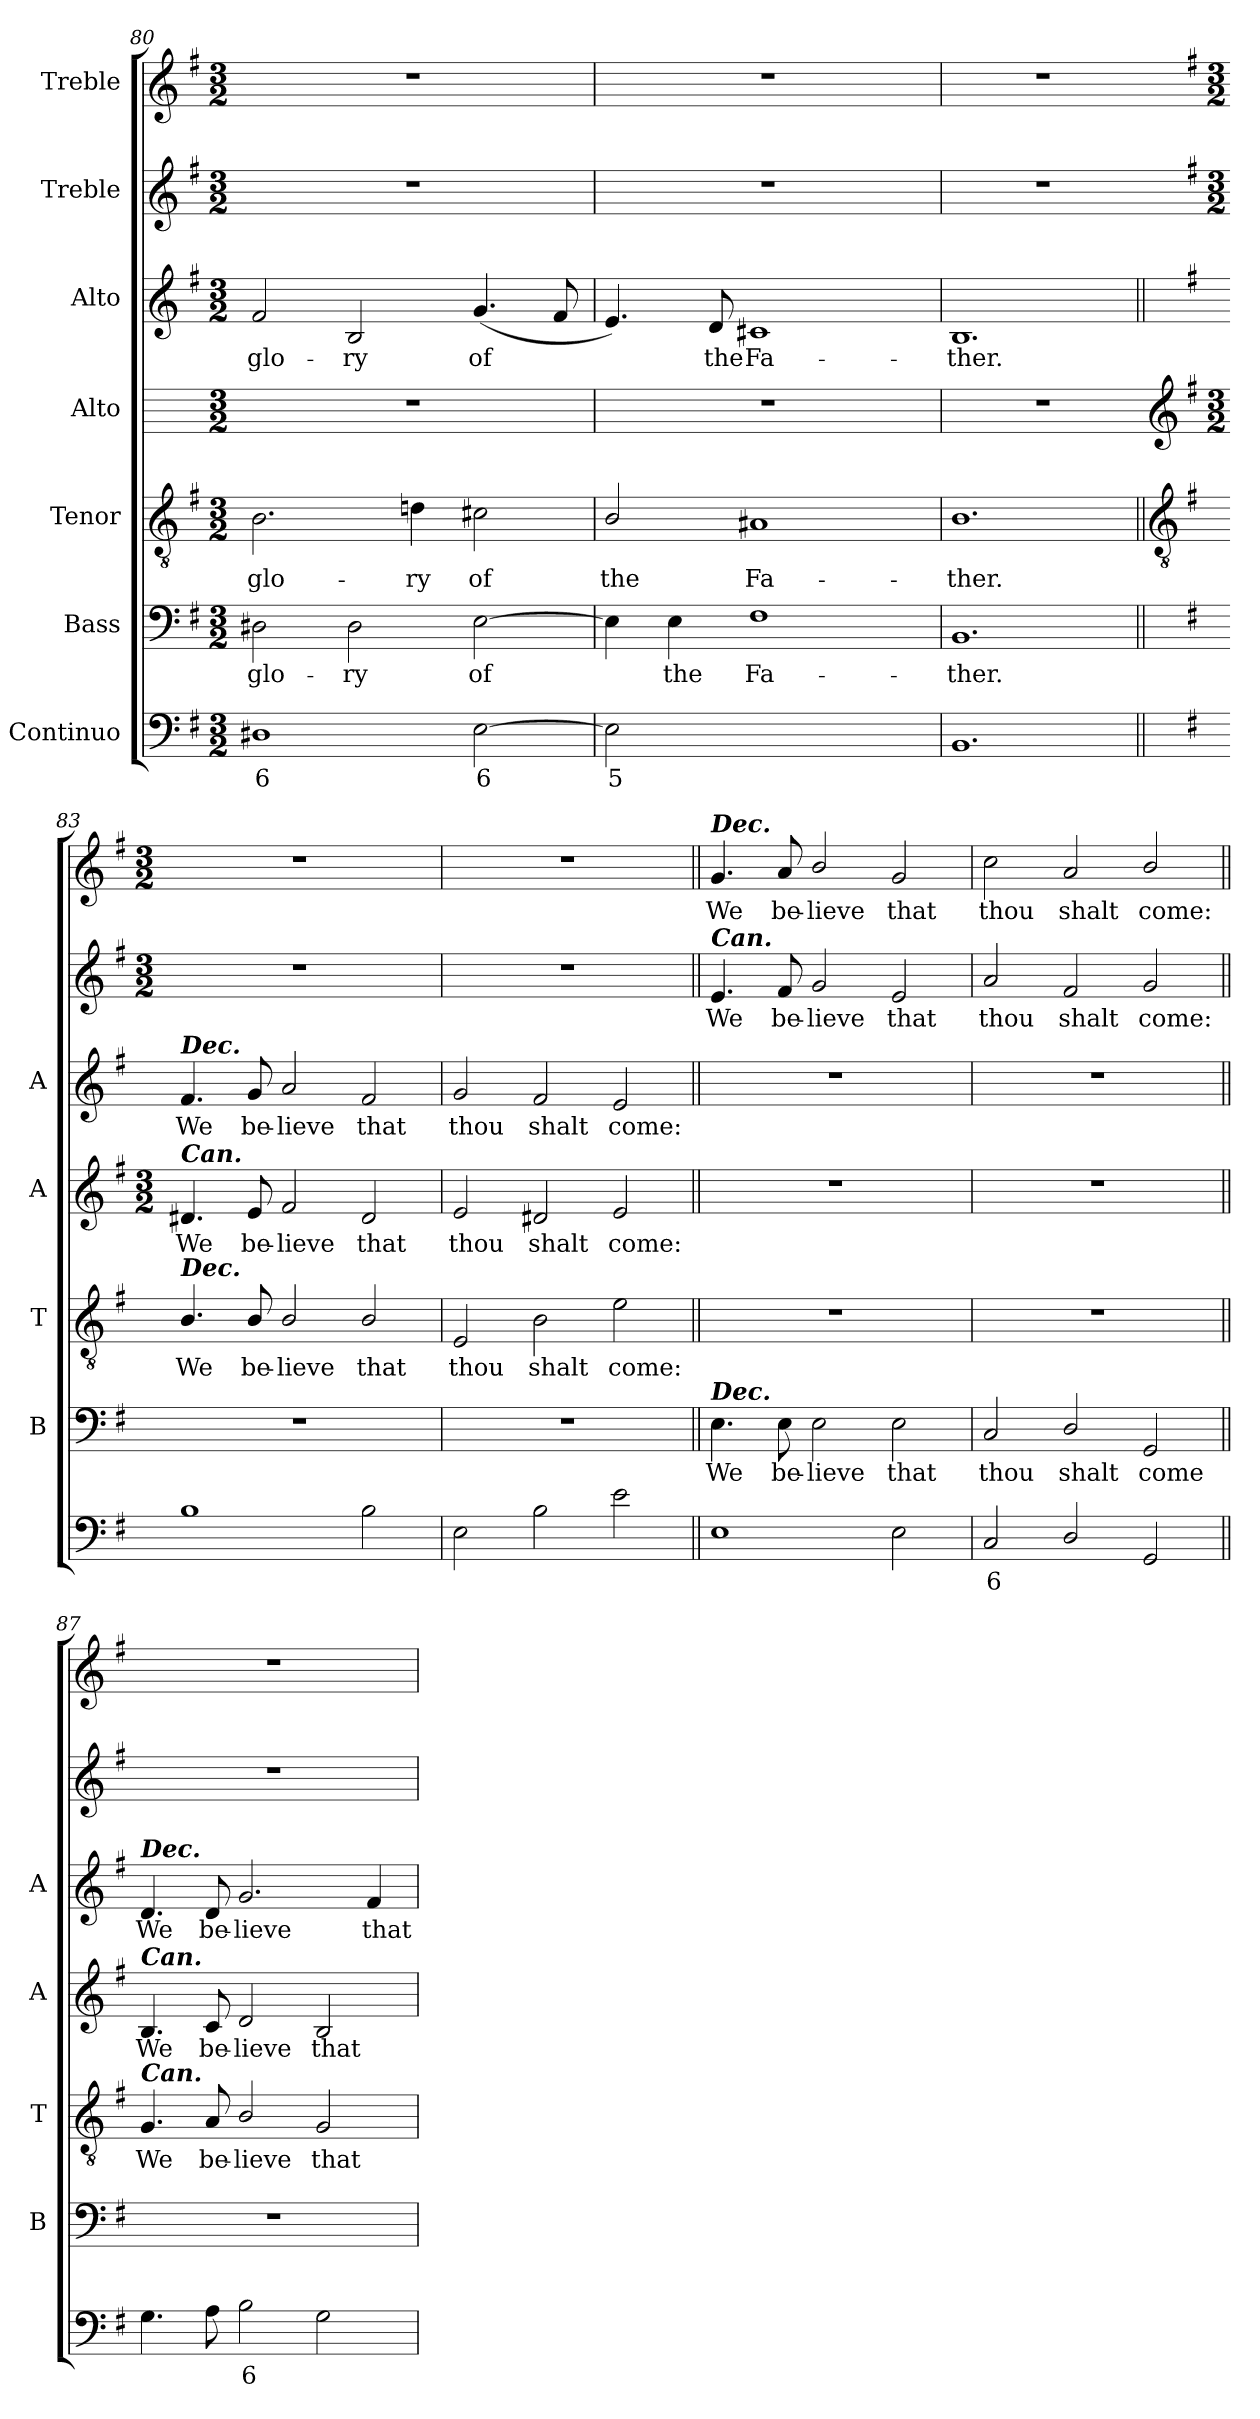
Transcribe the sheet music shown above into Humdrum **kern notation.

**kern	**text	**text	**kern	**text	**kern	**text	**kern	**text	**kern	**text	**kern	**text	**kern	**text
*part7	*part7	*part7	*part6	*part6	*part5	*part5	*part4	*part4	*part3	*part3	*part2	*part2	*part1	*part1
*staff7	*staff7	*staff7	*staff6	*staff6	*staff5	*staff5	*staff4	*staff4	*staff3	*staff3	*staff2	*staff2	*staff1	*staff1
*I"Continuo	*	*	*I"Bass	*	*I"Tenor	*	*I"Alto	*	*I"Alto	*	*I"Treble	*	*I"Treble	*
*	*	*	*I'B	*	*I'T	*	*I'A	*	*I'A	*	*	*	*	*
*clefF4	*	*	*clefF4	*	*clefGv2	*	*	*	*clefG2	*	*clefG2	*	*clefG2	*
*k[f#]	*	*	*k[f#]	*	*k[f#]	*	*	*	*k[f#]	*	*k[f#]	*	*k[f#]	*
*G:	*	*	*G:	*	*G:	*	*	*	*G:	*	*G:	*	*G:	*
*M3/2	*	*	*M3/2	*	*M3/2	*	*M3/2	*	*M3/2	*	*M3/2	*	*M3/2	*
=80	=80	=80	=80	=80	=80	=80	=80	=80	=80	=80	=80	=80	=80	=80
!	!LO:LY:b	!	!	!LO:LY:b	!	!LO:LY:b	!	!	!	!LO:LY:b	!	!	!	!
1D#X	6	.	2D#X	glo-	2.B	glo-	1.r	.	2f#	glo-	1.r	.	1.r	.
!	!	!	!	!LO:LY:b	!	!	!	!	!	!LO:LY:b	!	!	!	!
.	.	.	2D#	-ry	.	.	.	.	2B	-ry	.	.	.	.
!	!	!	!	!	!	!LO:LY:b	!	!	!	!	!	!	!	!
.	.	.	.	.	4dn	-ry	.	.	.	.	.	.	.	.
!	!LO:LY:b	!	!	!LO:LY:b	!	!LO:LY:b	!	!	!	!LO:LY:b	!	!	!	!
[2E	6	.	[2E	of	2c#X	of	.	.	(<4.g	of	.	.	.	.
.	.	.	.	.	.	.	.	.	8f#	.	.	.	.	.
=81	=81	=81	=81	=81	=81	=81	=81	=81	=81	=81	=81	=81	=81	=81
!	!LO:LY:b	!	!	!	!	!LO:LY:b	!	!	!	!	!	!	!	!
2E]	5	.	4E]	.	2B/	the	1.r	.	4.e)	.	1.r	.	1.r	.
!	!	!	!	!LO:LY:b	!	!	!	!	!	!	!	!	!	!
.	.	.	4E	the	.	.	.	.	.	.	.	.	.	.
!	!	!	!	!	!	!	!	!	!	!LO:LY:b	!	!	!	!
.	.	.	.	.	.	.	.	.	8d	the	.	.	.	.
!	!LO:LY:b	!LO:LY:b	!	!LO:LY:b	!	!LO:LY:b	!	!	!	!LO:LY:b	!	!	!	!
[2F#yy	6	4	1F#	Fa-	1A#X	Fa-	.	.	1c#X	Fa-	.	.	.	.
!	!LO:LY:b	!LO:LY:b	!	!	!	!	!	!	!	!	!	!	!	!
2F#yy]	5	3	.	.	.	.	.	.	.	.	.	.	.	.
=82	=82	=82	=82	=82	=82	=82	=82	=82	=82	=82	=82	=82	=82	=82
!	!	!	!	!LO:LY:b	!	!LO:LY:b	!	!	!	!LO:LY:b	!	!	!	!
1.BB	.	.	1.BB	-ther.	1.B	-ther.	1.r	.	1.B	-ther.	1.r	.	1.r	.
!!LO:LB:g=z
=83||	=83	=83	=83||	=83	=83||	=83	=83	=83	=83||	=83	=83	=83	=83	=83
*	*	*	*	*	*clefGv2	*	*clefG2	*	*	*	*	*	*	*
*	*	*	*	*	*	*	*k[f#]	*	*	*	*k[f#]	*	*k[f#]	*
*	*	*	*	*	*	*	*G:	*	*	*	*G:	*	*G:	*
*	*	*	*	*	*	*	*M3/2	*	*	*	*M3/2	*	*M3/2	*
!	!	!	!	!	!	!	!	!	!LO:TX:a:Bi:t=Dec.	!	!	!	!	!
!	!	!	!	!	!	!	!LO:TX:a:Bi:t=Can.	!	!	!	!	!	!	!
!	!	!	!	!	!LO:TX:a:Bi:t=Dec.	!	!	!	!	!	!	!	!	!
!	!	!	!LO:N:vis=1	!	!	!LO:LY:b	!	!LO:LY:b	!	!LO:LY:b	!LO:N:vis=1	!	!LO:N:vis=1	!
1B	.	.	1.r	.	4.B/	We	4.d#X	We	4.f#	We	1.r	.	1.r	.
!	!	!	!	!	!	!LO:LY:b	!	!LO:LY:b	!	!LO:LY:b	!	!	!	!
.	.	.	.	.	8B/	be-	8e	be-	8g	be-	.	.	.	.
!	!	!	!	!	!	!LO:LY:b	!	!LO:LY:b	!	!LO:LY:b	!	!	!	!
.	.	.	.	.	2B/	-lieve	2f#	-lieve	2a	-lieve	.	.	.	.
!	!	!	!	!	!	!LO:LY:b	!	!LO:LY:b	!	!LO:LY:b	!	!	!	!
2B	.	.	.	.	2B/	that	2d#	that	2f#	that	.	.	.	.
=84	=84	=84	=84	=84	=84	=84	=84	=84	=84	=84	=84	=84	=84	=84
!	!	!	!LO:N:vis=1	!	!	!LO:LY:b	!	!LO:LY:b	!	!LO:LY:b	!LO:N:vis=1	!	!LO:N:vis=1	!
2E	.	.	1.r	.	2E	thou	2e	thou	2g	thou	1.r	.	1.r	.
!	!	!	!	!	!	!LO:LY:b	!	!LO:LY:b	!	!LO:LY:b	!	!	!	!
2B	.	.	.	.	2B	shalt	2d#X	shalt	2f#	shalt	.	.	.	.
!	!	!	!	!	!	!LO:LY:b	!	!LO:LY:b	!	!LO:LY:b	!	!	!	!
2e	.	.	.	.	2e	come:	2e	come:	2e	come:	.	.	.	.
=85||	=85||	=85||	=85||	=85||	=85||	=85||	=85||	=85||	=85||	=85||	=85||	=85||	=85||	=85||
!	!	!	!	!	!	!	!	!	!	!	!	!	!LO:TX:a:Bi:t=Dec.	!
!	!	!	!	!	!	!	!	!	!	!	!LO:TX:a:Bi:t=Can.	!	!	!
!	!	!	!LO:TX:a:Bi:t=Dec.	!	!	!	!	!	!	!	!	!	!	!
!	!	!	!	!LO:LY:b	!LO:N:vis=1	!	!LO:N:vis=1	!	!LO:N:vis=1	!	!	!LO:LY:b	!	!LO:LY:b
1E	.	.	4.E	We	1.r	.	1.r	.	1.r	.	4.e	We	4.g	We
!	!	!	!	!LO:LY:b	!	!	!	!	!	!	!	!LO:LY:b	!	!LO:LY:b
.	.	.	8E	be-	.	.	.	.	.	.	8f#	be-	8a	be-
!	!	!	!	!LO:LY:b	!	!	!	!	!	!	!	!LO:LY:b	!	!LO:LY:b
.	.	.	2E	-lieve	.	.	.	.	.	.	2g	-lieve	2b/	-lieve
!	!	!	!	!LO:LY:b	!	!	!	!	!	!	!	!LO:LY:b	!	!LO:LY:b
2E	.	.	2E	that	.	.	.	.	.	.	2e	that	2g	that
=86	=86	=86	=86	=86	=86	=86	=86	=86	=86	=86	=86	=86	=86	=86
!	!LO:LY:b	!	!	!LO:LY:b	!LO:N:vis=1	!	!LO:N:vis=1	!	!LO:N:vis=1	!	!	!LO:LY:b	!	!LO:LY:b
2C	6	.	2C	thou	1.r	.	1.r	.	1.r	.	2a	thou	2cc	thou
!	!	!	!	!LO:LY:b	!	!	!	!	!	!	!	!LO:LY:b	!	!LO:LY:b
2D/	.	.	2D/	shalt	.	.	.	.	.	.	2f#	shalt	2a	shalt
!	!	!	!	!LO:LY:b	!	!	!	!	!	!	!	!LO:LY:b	!	!LO:LY:b
2GG	.	.	2GG	come	.	.	.	.	.	.	2g	come:	2b/	come:
=87||	=87||	=87||	=87||	=87||	=87||	=87||	=87||	=87||	=87||	=87||	=87||	=87||	=87||	=87||
!	!	!	!	!	!	!	!	!	!LO:TX:a:Bi:t=Dec.	!	!	!	!	!
!	!	!	!	!	!	!	!LO:TX:a:Bi:t=Can.	!	!	!	!	!	!	!
!	!	!	!	!	!LO:TX:a:Bi:t=Can.	!	!	!	!	!	!	!	!	!
!	!	!	!LO:N:vis=1	!	!	!LO:LY:b	!	!LO:LY:b	!	!LO:LY:b	!LO:N:vis=1	!	!LO:N:vis=1	!
4.G	.	.	1.r	.	4.G	We	4.B	We	4.d	We	1.r	.	1.r	.
!	!	!	!	!	!	!LO:LY:b	!	!LO:LY:b	!	!LO:LY:b	!	!	!	!
8A	.	.	.	.	8A	be-	8c	be-	8d	be-	.	.	.	.
!	!LO:LY:b	!	!	!	!	!LO:LY:b	!	!LO:LY:b	!	!LO:LY:b	!	!	!	!
2B	6	.	.	.	2B/	-lieve	2d	-lieve	2.g	-lieve	.	.	.	.
!	!	!	!	!	!	!LO:LY:b	!	!LO:LY:b	!	!	!	!	!	!
2G	.	.	.	.	2G	that	2B	that	.	.	.	.	.	.
!	!	!	!	!	!	!	!	!	!	!LO:LY:b	!	!	!	!
.	.	.	.	.	.	.	.	.	4f#	that	.	.	.	.
=	=	=	=	=	=	=	=	=	=	=	=	=	=	=
*-	*-	*-	*-	*-	*-	*-	*-	*-	*-	*-	*-	*-	*-	*-
